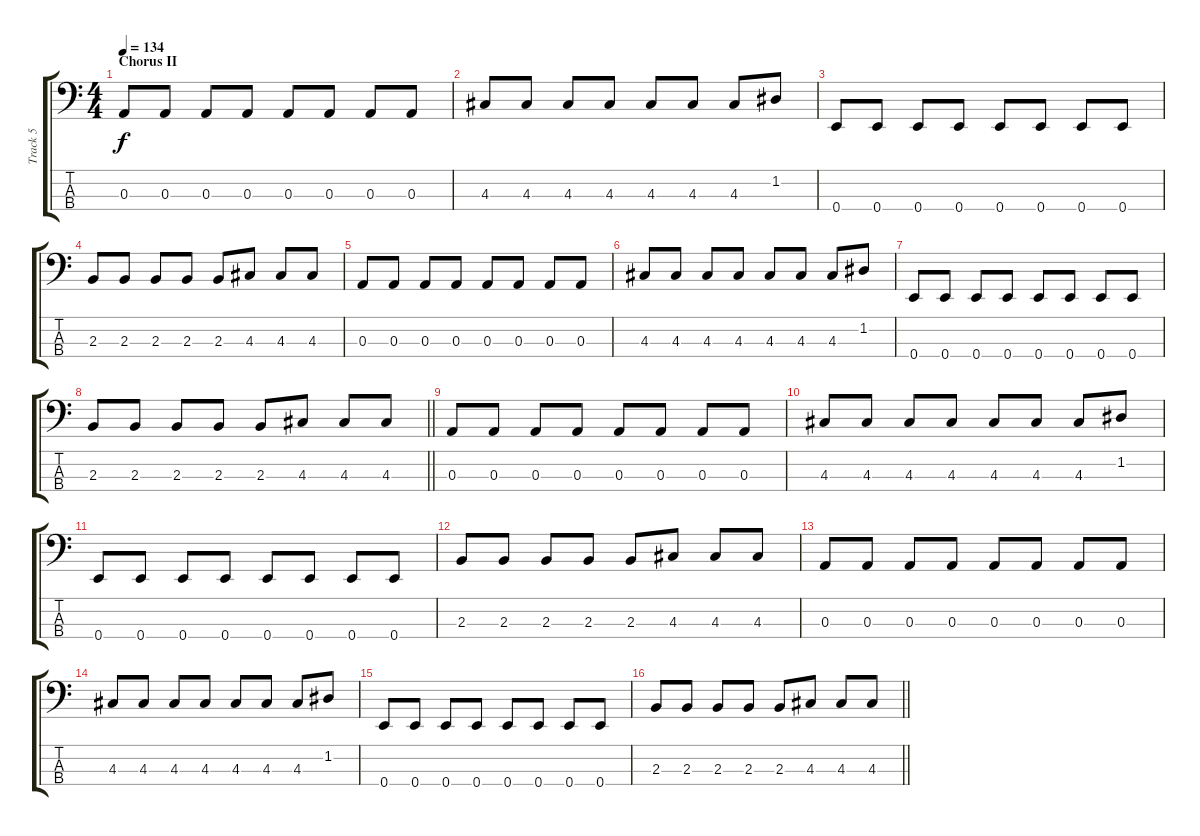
\track ("Track 5" "Track 5") {instrument electricbasspick}
\staff {score tabs}
\tuning (G2 D2 A1 E1) {hide}
\ts (4 4)
\section ("" "Chorus II")
\tempo 134
\clef f4
\ks c
0.3.8{dy f} 0.3.8 0.3.8 0.3.8 0.3.8 0.3.8 0.3.8 0.3.8 |
4.3.8 4.3.8 4.3.8 4.3.8 4.3.8 4.3.8 4.3.8 1.2.8 |
0.4.8 0.4.8 0.4.8 0.4.8 0.4.8 0.4.8 0.4.8 0.4.8 |
2.3.8 2.3.8 2.3.8 2.3.8 2.3.8 4.3.8 4.3.8 4.3.8 |
0.3.8 0.3.8 0.3.8 0.3.8 0.3.8 0.3.8 0.3.8 0.3.8 |
4.3.8 4.3.8 4.3.8 4.3.8 4.3.8 4.3.8 4.3.8 1.2.8 |
0.4.8 0.4.8 0.4.8 0.4.8 0.4.8 0.4.8 0.4.8 0.4.8 |
\barLineRight lightlight
2.3.8 2.3.8 2.3.8 2.3.8 2.3.8 4.3.8 4.3.8 4.3.8 |
0.3.8 0.3.8 0.3.8 0.3.8 0.3.8 0.3.8 0.3.8 0.3.8 |
4.3.8 4.3.8 4.3.8 4.3.8 4.3.8 4.3.8 4.3.8 1.2.8 |
0.4.8 0.4.8 0.4.8 0.4.8 0.4.8 0.4.8 0.4.8 0.4.8 |
2.3.8 2.3.8 2.3.8 2.3.8 2.3.8 4.3.8 4.3.8 4.3.8 |
0.3.8 0.3.8 0.3.8 0.3.8 0.3.8 0.3.8 0.3.8 0.3.8 |
4.3.8 4.3.8 4.3.8 4.3.8 4.3.8 4.3.8 4.3.8 1.2.8 |
0.4.8 0.4.8 0.4.8 0.4.8 0.4.8 0.4.8 0.4.8 0.4.8 |
\barLineRight lightlight
2.3.8 2.3.8 2.3.8 2.3.8 2.3.8 4.3.8 4.3.8 4.3.8
